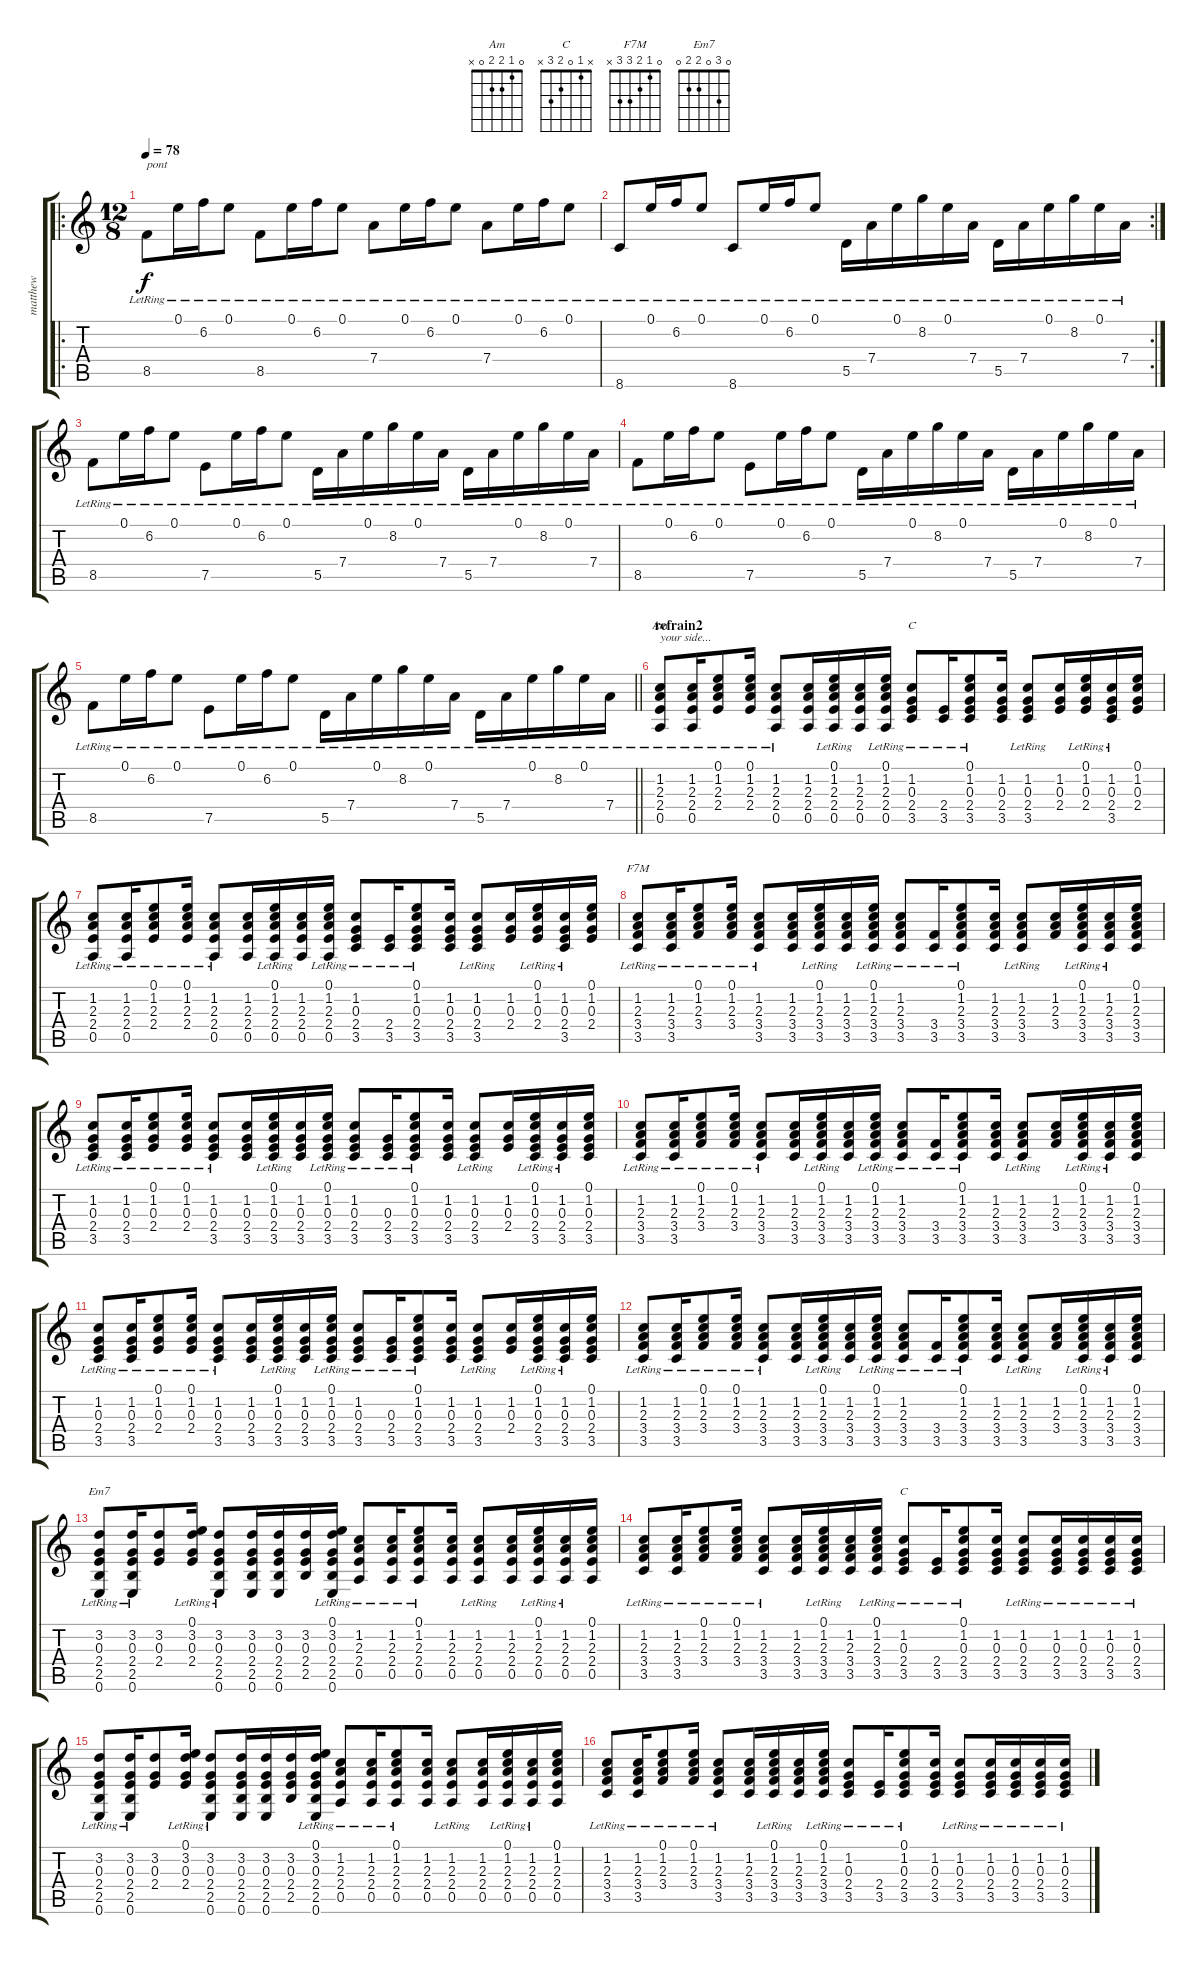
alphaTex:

\track ("matthew" "matthew") {mute instrument acousticguitarsteel}
\staff {score tabs}
\tuning (E4 B3 G3 D3 A2 E2) {hide}
\chord ("Am" 0 1 2 2 0 x)
\chord ("C" 0 1 0 2 3 x)
\chord ("F7M" 0 1 2 3 3 x)
\chord ("Em7" 0 3 0 2 2 0)
\chord ("C" x 1 0 2 3 x)
\ro
\ts (12 8)
\tempo 78
\clef g2
\ks c
8.5{lr}.8{txt "pont" dy f} 0.1{lr}.16 6.2{lr}.16 0.1{lr}.8 8.5{lr}.8 0.1{lr}.16 6.2{lr}.16 0.1{lr}.8 7.4{lr}.8 0.1{lr}.16 6.2{lr}.16 0.1{lr}.8 7.4{lr}.8 0.1{lr}.16 6.2{lr}.16 0.1{lr}.8 |
\rc 2
8.6{lr}.8 0.1{lr}.16 6.2{lr}.16 0.1{lr}.8 8.6{lr}.8 0.1{lr}.16 6.2{lr}.16 0.1{lr}.8 5.5{lr}.16 7.4{lr}.16 0.1{lr}.16 8.2{lr}.16 0.1{lr}.16 7.4{lr}.16 5.5{lr}.16 7.4{lr}.16 0.1{lr}.16 8.2{lr}.16 0.1{lr}.16 7.4{lr}.16 |
8.5{lr}.8 0.1{lr}.16 6.2{lr}.16 0.1{lr}.8 7.5{lr}.8 0.1{lr}.16 6.2{lr}.16 0.1{lr}.8 5.5{lr}.16 7.4{lr}.16 0.1{lr}.16 8.2{lr}.16 0.1{lr}.16 7.4{lr}.16 5.5{lr}.16 7.4{lr}.16 0.1{lr}.16 8.2{lr}.16 0.1{lr}.16 7.4{lr}.16 |
8.5{lr}.8 0.1{lr}.16 6.2{lr}.16 0.1{lr}.8 7.5{lr}.8 0.1{lr}.16 6.2{lr}.16 0.1{lr}.8 5.5{lr}.16 7.4{lr}.16 0.1{lr}.16 8.2{lr}.16 0.1{lr}.16 7.4{lr}.16 5.5{lr}.16 7.4{lr}.16 0.1{lr}.16 8.2{lr}.16 0.1{lr}.16 7.4{lr}.16 |
\barLineRight lightlight
8.5{lr}.8 0.1{lr}.16 6.2{lr}.16 0.1{lr}.8 7.5{lr}.8 0.1{lr}.16 6.2{lr}.16 0.1{lr}.8 5.5{lr}.16 7.4{lr}.16 0.1{lr}.16 8.2{lr}.16 0.1{lr}.16 7.4{lr}.16 5.5{lr}.16 7.4{lr}.16 0.1{lr}.16 8.2{lr}.16 0.1{lr}.16 7.4{lr}.16 |
\section ("" "refrain2")
(1.2 2.3 2.4 0.5{lr}).8{ch "Am" txt "your side..."} (1.2 2.3 2.4 0.5{lr}).16 (0.1{lr} 1.2 2.3 2.4).8 (0.1 1.2{lr} 2.3 2.4).16 (1.2{lr} 2.3 2.4 0.5{lr}).8 (1.2 2.3 2.4 0.5).16 (0.1{lr} 1.2 2.3 2.4 0.5).16 (1.2 2.3 2.4 0.5).16 (0.1{lr} 1.2 2.3 2.4 0.5).16 (1.2{lr} 0.3{lr} 2.4 3.5).8{ch "C"} (2.4{lr} 3.5).16 (0.1{lr} 1.2 0.3 2.4 3.5).8 (1.2 0.3 2.4 3.5).16 (1.2 0.3 2.4 3.5{lr}).8 (1.2 0.3 2.4).16 (0.1{lr} 1.2 0.3 2.4).16 (1.2 0.3 2.4 3.5{lr}).16 (0.1 1.2 0.3 2.4).16 |
(1.2 2.3 2.4 0.5{lr}).8 (1.2 2.3 2.4 0.5{lr}).16 (0.1{lr} 1.2 2.3 2.4).8 (0.1 1.2{lr} 2.3 2.4).16 (1.2{lr} 2.3 2.4 0.5{lr}).8 (1.2 2.3 2.4 0.5).16 (0.1{lr} 1.2 2.3 2.4 0.5).16 (1.2 2.3 2.4 0.5).16 (0.1{lr} 1.2 2.3 2.4 0.5).16 (1.2{lr} 0.3{lr} 2.4 3.5).8 (2.4{lr} 3.5).16 (0.1{lr} 1.2 0.3 2.4 3.5).8 (1.2 0.3 2.4 3.5).16 (1.2 0.3 2.4 3.5{lr}).8 (1.2 0.3 2.4).16 (0.1{lr} 1.2 0.3 2.4).16 (1.2 0.3 2.4 3.5{lr}).16 (0.1 1.2 0.3 2.4).16 |
(1.2 2.3 3.4 3.5{lr}).8{ch "F7M"} (1.2 2.3 3.4 3.5{lr}).16 (0.1{lr} 1.2 2.3 3.4).8 (0.1 1.2{lr} 2.3 3.4).16 (1.2{lr} 2.3 3.4 3.5{lr}).8 (1.2 2.3 3.4 3.5).16 (0.1{lr} 1.2 2.3 3.4 3.5).16 (1.2 2.3 3.4 3.5).16 (0.1{lr} 1.2 2.3 3.4 3.5).16 (1.2{lr} 2.3{lr} 3.4 3.5).8 (3.4{lr} 3.5).16 (0.1{lr} 1.2 2.3 3.4 3.5).8 (1.2 2.3 3.4 3.5).16 (1.2 2.3 3.4 3.5{lr}).8 (1.2 2.3 3.4).16 (0.1{lr} 1.2 2.3 3.4 3.5).16 (1.2 2.3 3.4 3.5{lr}).16 (0.1 1.2 2.3 3.4 3.5).16 |
(1.2 0.3 2.4 3.5{lr}).8 (1.2 0.3 2.4 3.5{lr}).16 (0.1{lr} 1.2 0.3 2.4).8 (0.1 1.2{lr} 0.3 2.4).16 (1.2{lr} 0.3 2.4 3.5{lr}).8 (1.2 0.3 2.4 3.5).16 (0.1{lr} 1.2 0.3 2.4 3.5).16 (1.2 0.3 2.4 3.5).16 (0.1{lr} 1.2 0.3 2.4 3.5).16 (1.2{lr} 0.3{lr} 2.4 3.5).8 (0.3 2.4{lr} 3.5).16 (0.1{lr} 1.2 0.3 2.4 3.5).8 (1.2 0.3 2.4 3.5).16 (1.2 0.3 2.4 3.5{lr}).8 (1.2 0.3 2.4).16 (0.1{lr} 1.2 0.3 2.4 3.5).16 (1.2 0.3 2.4 3.5{lr}).16 (0.1 1.2 0.3 2.4 3.5).16 |
(1.2 2.3 3.4 3.5{lr}).8 (1.2 2.3 3.4 3.5{lr}).16 (0.1{lr} 1.2 2.3 3.4).8 (0.1 1.2{lr} 2.3 3.4).16 (1.2{lr} 2.3 3.4 3.5{lr}).8 (1.2 2.3 3.4 3.5).16 (0.1{lr} 1.2 2.3 3.4 3.5).16 (1.2 2.3 3.4 3.5).16 (0.1{lr} 1.2 2.3 3.4 3.5).16 (1.2{lr} 2.3{lr} 3.4 3.5).8 (3.4{lr} 3.5).16 (0.1{lr} 1.2 2.3 3.4 3.5).8 (1.2 2.3 3.4 3.5).16 (1.2 2.3 3.4 3.5{lr}).8 (1.2 2.3 3.4).16 (0.1{lr} 1.2 2.3 3.4 3.5).16 (1.2 2.3 3.4 3.5{lr}).16 (0.1 1.2 2.3 3.4 3.5).16 |
(1.2 0.3 2.4 3.5{lr}).8 (1.2 0.3 2.4 3.5{lr}).16 (0.1{lr} 1.2 0.3 2.4).8 (0.1 1.2{lr} 0.3 2.4).16 (1.2{lr} 0.3 2.4 3.5{lr}).8 (1.2 0.3 2.4 3.5).16 (0.1{lr} 1.2 0.3 2.4 3.5).16 (1.2 0.3 2.4 3.5).16 (0.1{lr} 1.2 0.3 2.4 3.5).16 (1.2{lr} 0.3{lr} 2.4 3.5).8 (0.3 2.4{lr} 3.5).16 (0.1{lr} 1.2 0.3 2.4 3.5).8 (1.2 0.3 2.4 3.5).16 (1.2 0.3 2.4 3.5{lr}).8 (1.2 0.3 2.4).16 (0.1{lr} 1.2 0.3 2.4 3.5).16 (1.2 0.3 2.4 3.5{lr}).16 (0.1 1.2 0.3 2.4 3.5).16 |
(1.2 2.3 3.4 3.5{lr}).8 (1.2 2.3 3.4 3.5{lr}).16 (0.1{lr} 1.2 2.3 3.4).8 (0.1 1.2{lr} 2.3 3.4).16 (1.2{lr} 2.3 3.4 3.5{lr}).8 (1.2 2.3 3.4 3.5).16 (0.1{lr} 1.2 2.3 3.4 3.5).16 (1.2 2.3 3.4 3.5).16 (0.1{lr} 1.2 2.3 3.4 3.5).16 (1.2{lr} 2.3{lr} 3.4 3.5).8 (3.4{lr} 3.5).16 (0.1{lr} 1.2 2.3 3.4 3.5).8 (1.2 2.3 3.4 3.5).16 (1.2 2.3 3.4 3.5{lr}).8 (1.2 2.3 3.4).16 (0.1{lr} 1.2 2.3 3.4 3.5).16 (1.2 2.3 3.4 3.5{lr}).16 (0.1 1.2 2.3 3.4 3.5).16 |
(3.2 0.3 2.4 2.5{lr} 0.6).8{ch "Em7"} (3.2 0.3 2.4 2.5{lr} 0.6).16 (3.2 0.3 2.4).8 (0.1 3.2{lr} 0.3 2.4).16 (3.2{lr} 0.3 2.4 2.5{lr} 0.6).8 (3.2 0.3 2.4 2.5 0.6).16 (3.2 0.3 2.4 2.5 0.6).16 (3.2 0.3 2.4 2.5).16 (0.1{lr} 3.2 0.3 2.4 2.5 0.6).16 (1.2{lr} 2.3{lr} 2.4 0.5).8 (1.2 2.3 2.4{lr} 0.5).16 (0.1{lr} 1.2 2.3 2.4 0.5).8 (1.2 2.3 2.4 0.5).16 (1.2 2.3 2.4 0.5{lr}).8 (1.2 2.3 2.4 0.5).16 (0.1{lr} 1.2 2.3 2.4 0.5).16 (1.2 2.3 2.4 0.5{lr}).16 (0.1 1.2 2.3 2.4 0.5).16 |
(1.2 2.3 3.4 3.5{lr}).8 (1.2 2.3 3.4 3.5{lr}).16 (0.1{lr} 1.2 2.3 3.4).8 (0.1 1.2{lr} 2.3 3.4).16 (1.2{lr} 2.3 3.4 3.5{lr}).8 (1.2 2.3 3.4 3.5).16 (0.1{lr} 1.2 2.3 3.4 3.5).16 (1.2 2.3 3.4 3.5).16 (0.1{lr} 1.2 2.3 3.4 3.5).16 (1.2{lr} 0.3{lr} 2.4 3.5).8{ch "C"} (2.4{lr} 3.5).16 (0.1{lr} 1.2 0.3 2.4 3.5).8 (1.2 0.3 2.4 3.5).16 (1.2 0.3 2.4 3.5{lr}).8 (1.2 0.3 2.4 3.5{lr}).16 (1.2 0.3 2.4 3.5{lr}).16 (1.2 0.3 2.4 3.5{lr}).16 (1.2 0.3 2.4 3.5{lr}).16 |
(3.2 0.3 2.4 2.5{lr} 0.6).8 (3.2 0.3 2.4 2.5{lr} 0.6).16 (3.2 0.3 2.4).8 (0.1 3.2{lr} 0.3 2.4).16 (3.2{lr} 0.3 2.4 2.5{lr} 0.6).8 (3.2 0.3 2.4 2.5 0.6).16 (3.2 0.3 2.4 2.5 0.6).16 (3.2 0.3 2.4 2.5).16 (0.1{lr} 3.2 0.3 2.4 2.5 0.6).16 (1.2{lr} 2.3{lr} 2.4 0.5).8 (1.2 2.3 2.4{lr} 0.5).16 (0.1{lr} 1.2 2.3 2.4 0.5).8 (1.2 2.3 2.4 0.5).16 (1.2 2.3 2.4 0.5{lr}).8 (1.2 2.3 2.4 0.5).16 (0.1{lr} 1.2 2.3 2.4 0.5).16 (1.2 2.3 2.4 0.5{lr}).16 (0.1 1.2 2.3 2.4 0.5).16 |
(1.2 2.3 3.4 3.5{lr}).8 (1.2 2.3 3.4 3.5{lr}).16 (0.1{lr} 1.2 2.3 3.4).8 (0.1 1.2{lr} 2.3 3.4).16 (1.2{lr} 2.3 3.4 3.5{lr}).8 (1.2 2.3 3.4 3.5).16 (0.1{lr} 1.2 2.3 3.4 3.5).16 (1.2 2.3 3.4 3.5).16 (0.1{lr} 1.2 2.3 3.4 3.5).16 (1.2{lr} 0.3{lr} 2.4 3.5).8 (2.4{lr} 3.5).16 (0.1{lr} 1.2 0.3 2.4 3.5).8 (1.2 0.3 2.4 3.5).16 (1.2 0.3 2.4 3.5{lr}).8 (1.2 0.3 2.4 3.5{lr}).16 (1.2 0.3 2.4 3.5{lr}).16 (1.2 0.3 2.4 3.5{lr}).16 (1.2 0.3 2.4 3.5{lr}).16
